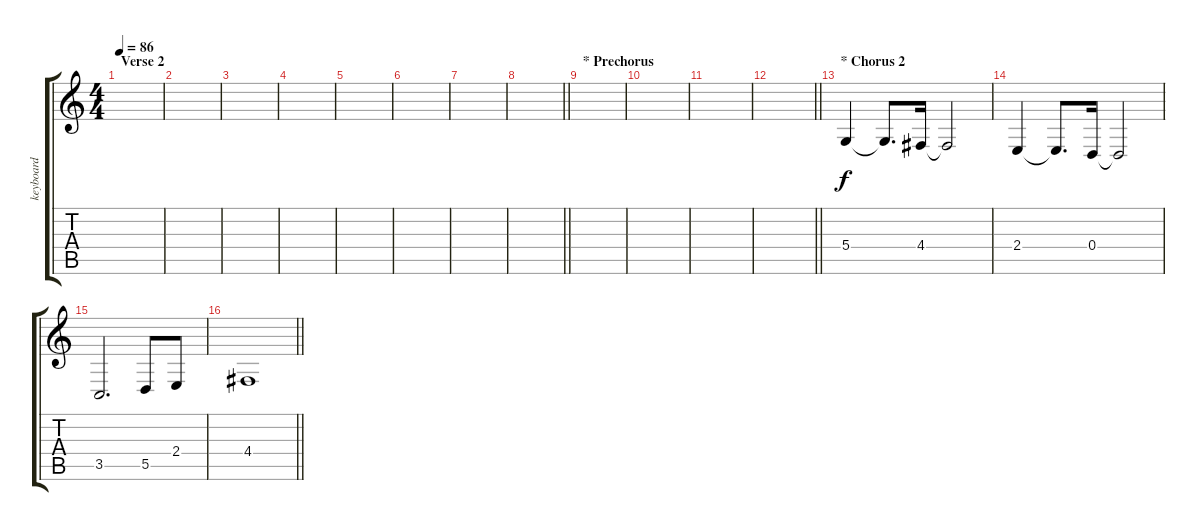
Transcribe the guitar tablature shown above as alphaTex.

\track ("keyboard" "keyboard") {instrument stringensemble1}
\staff {score tabs}
\tuning (E4 B3 G3 D3 A2 E2) {hide}
\ts (4 4)
\section ("" "Verse 2")
\tempo 86
\clef g2
\ks c
|
|
|
|
|
|
|
\barLineRight lightlight
|
\section ("" "* Prechorus")
|
|
|
\barLineRight lightlight
|
\section ("" "* Chorus 2")
5.4.4 5.4{t}.8{d} 4.4.16 4.4{t}.2 |
2.4.4 2.4{t}.8{d} 0.4.16 0.4{t}.2 |
3.5.2{d} 5.5.8 2.4.8 |
\barLineRight lightlight
4.4.1
